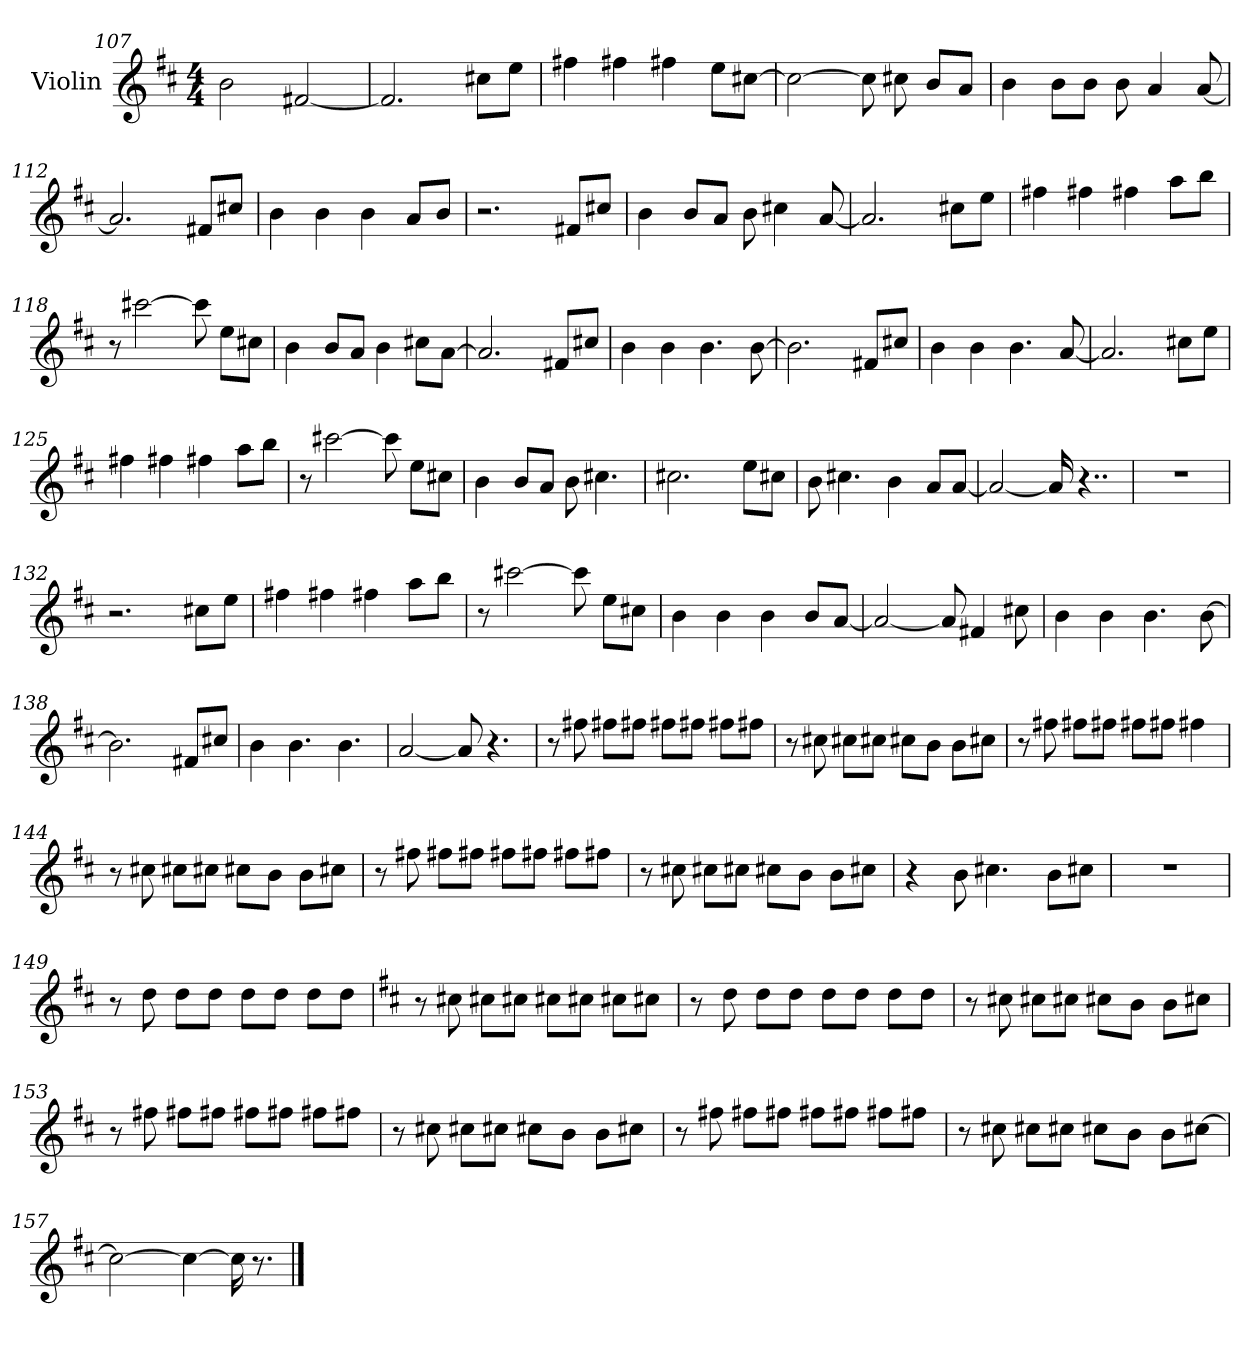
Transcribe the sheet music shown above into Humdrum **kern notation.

**kern
*part1
*staff1
*I"Violin
*I'Vln
*clefG2
*k[f#c#]
*D:
*M4/4
=107
2b
[2f#X
=108
2.f#]
8cc#X\L
8ee\J
=109
4ff#X
4ff#X
4ff#X
8ee\L
[8cc#X\J
=110
2cc#_
8cc#]
8cc#X
8b/L
8a/J
=111
4b
8b\L
8b\J
8b
4a
[8a
=112
2.a]
8f#X/L
8cc#X/J
=113
4b
4b
4b
8a/L
8b/J
=114
2.r
8f#X/L
8cc#X/J
=115
4b
8b/L
8a/J
8b
4cc#X
[8a
=116
2.a]
8cc#X\L
8ee\J
=117
4ff#X
4ff#X
4ff#X
8aa\L
8bb\J
=118
8r
[2ccc#X
8ccc#]
8ee\L
8cc#X\J
=119
4b
8b/L
8a/J
4b
8cc#X\L
[8a\J
=120
2.a]
8f#X/L
8cc#X/J
=121
4b
4b
4.b
[8b
=122
2.b]
8f#X/L
8cc#X/J
=123
4b
4b
4.b
[8a
=124
2.a]
8cc#X\L
8ee\J
=125
4ff#X
4ff#X
4ff#X
8aa\L
8bb\J
=126
8r
[2ccc#X
8ccc#]
8ee\L
8cc#X\J
=127
4b
8b/L
8a/J
8b
4.cc#X
=128
2.cc#X
8ee\L
8cc#X\J
=129
8b
4.cc#X
4b
8a/L
[8a/J
=130
2a_
16a]
4..r
=131
1r
=132
2.r
8cc#X\L
8ee\J
=133
4ff#X
4ff#X
4ff#X
8aa\L
8bb\J
=134
8r
[2ccc#X
8ccc#]
8ee\L
8cc#X\J
=135
4b
4b
4b
8b/L
[8a/J
=136
2a_
8a]
4f#X
8cc#X
=137
4b
4b
4.b
[8b
=138
2.b]
8f#X/L
8cc#X/J
=139
4b
4.b
4.b
=140
[2a
8a]
4.r
=141
8r
8ff#X
8ff#X\L
8ff#X\J
8ff#X\L
8ff#X\J
8ff#X\L
8ff#X\J
=142
8r
8cc#X
8cc#X\L
8cc#X\J
8cc#X\L
8b\J
8b\L
8cc#X\J
=143
8r
8ff#X
8ff#X\L
8ff#X\J
8ff#X\L
8ff#X\J
4ff#X
=144
8r
8cc#X
8cc#X\L
8cc#X\J
8cc#X\L
8b\J
8b\L
8cc#X\J
=145
8r
8ff#X
8ff#X\L
8ff#X\J
8ff#X\L
8ff#X\J
8ff#X\L
8ff#X\J
=146
8r
8cc#X
8cc#X\L
8cc#X\J
8cc#X\L
8b\J
8b\L
8cc#X\J
=147
4r
8b
4.cc#X
8b\L
8cc#X\J
=148
1r
=149
8r
8dd
8dd\L
8dd\J
8dd\L
8dd\J
8dd\L
8dd\J
=150
*k[f#c#]
*D:
8r
8cc#X
8cc#X\L
8cc#X\J
8cc#X\L
8cc#X\J
8cc#X\L
8cc#X\J
=151
8r
8dd
8dd\L
8dd\J
8dd\L
8dd\J
8dd\L
8dd\J
=152
8r
8cc#X
8cc#X\L
8cc#X\J
8cc#X\L
8b\J
8b\L
8cc#X\J
=153
8r
8ff#X
8ff#X\L
8ff#X\J
8ff#X\L
8ff#X\J
8ff#X\L
8ff#X\J
=154
8r
8cc#X
8cc#X\L
8cc#X\J
8cc#X\L
8b\J
8b\L
8cc#X\J
=155
8r
8ff#X
8ff#X\L
8ff#X\J
8ff#X\L
8ff#X\J
8ff#X\L
8ff#X\J
=156
8r
8cc#X
8cc#X\L
8cc#X\J
8cc#X\L
8b\J
8b\L
[8cc#X\J
=157
2cc#_
4cc#_
16cc#]
8.r
==
*-
